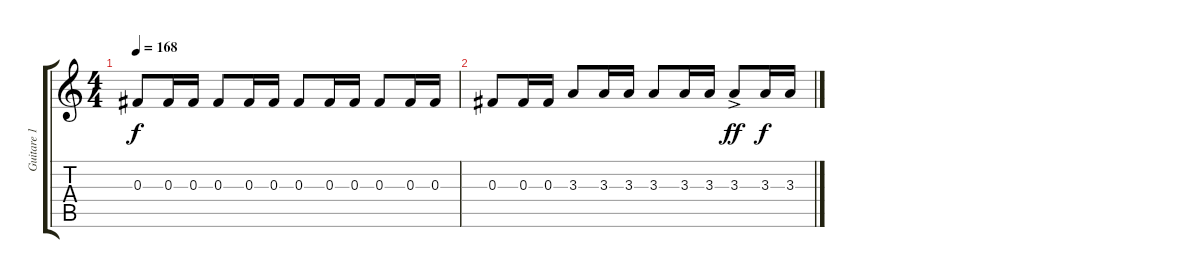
\track ("Guitare 1" "Guitare 1") {instrument distortionguitar}
\staff {score tabs}
\tuning (Eb4 Bb3 Gb3 Db3 Ab2 Eb2) {hide}
\ts (4 4)
\tempo 168
\clef g2
\ks c
0.3.8{dy f} 0.3.16 0.3.16 0.3.8 0.3.16 0.3.16 0.3.8 0.3.16 0.3.16 0.3.8 0.3.16 0.3.16 |
0.3.8 0.3.16 0.3.16 3.3.8 3.3.16 3.3.16 3.3.8 3.3.16 3.3.16 3.3{ac}.8{dy ff} 3.3.16{dy f} 3.3.16
